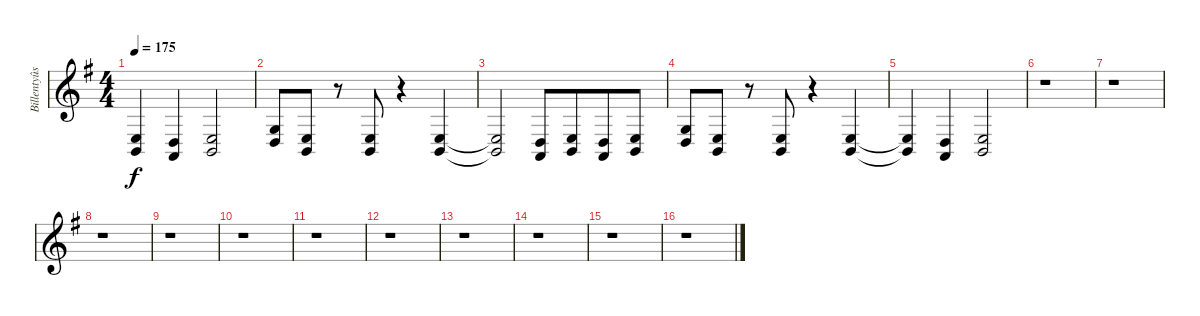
\track ("Billentyûs 1 (Jon Lord)" "Billentyûs") {instrument electricgrandpiano}
\staff {score}
\tuning (E4 B3 G3 D3 A2 E2 B1) {hide}
\ts (4 4)
\tempo 175
\clef g2
\ks g
(2.4{t} 2.5{t}).4{dy f} (0.4 0.5).4 (2.4 2.5).2 |
(0.3 0.4).8 (2.4 2.5).8 r.8 (2.4 2.5).8 r.4 (2.4 2.5).4 |
(2.4{t} 2.5{t}).2 (0.4 0.5).8 (2.4 2.5).8{beam merge} (0.4 0.5).8 (2.4 2.5).8 |
(0.3 0.4).8 (2.4 2.5).8 r.8 (2.4 2.5).8 r.4 (2.4 2.5).4 |
(2.4{t} 2.5{t}).4 (0.4 0.5).4 (2.4 2.5).2 |
r.1 |
r.1 |
r.1 |
r.1 |
r.1 |
r.1 |
r.1 |
r.1 |
r.1 |
r.1 |
r.1
